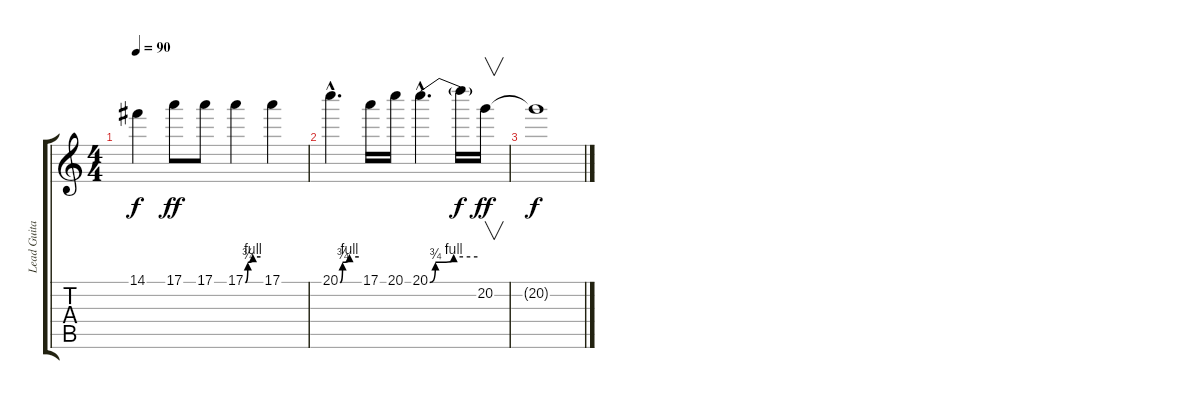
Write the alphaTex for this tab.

\track ("Lead Guitar" "Lead Guita") {instrument overdrivenguitar}
\staff {score tabs}
\tuning (E4 B3 G3 D3 A2 E2) {hide}
\ts (4 4)
\tempo 90
\clef g2
\ks c
14.1{t}.4{dy f} 17.1.8{dy ff} 17.1.8 17.1{be (custom 0 0 10 3 30 4 60 4)}.4 17.1.4{volume 0} |
20.1{be (custom 0 0 8 3 30 4 60 4) hac}.4{d} 17.1.16 20.1.16 20.1{be (custom 0 0 7 3 30 4 60 4) hac}.4{d} 20.1{t}.16{dy f} 20.2.16{v dy ff} |
20.2{t}.1{dy f}
